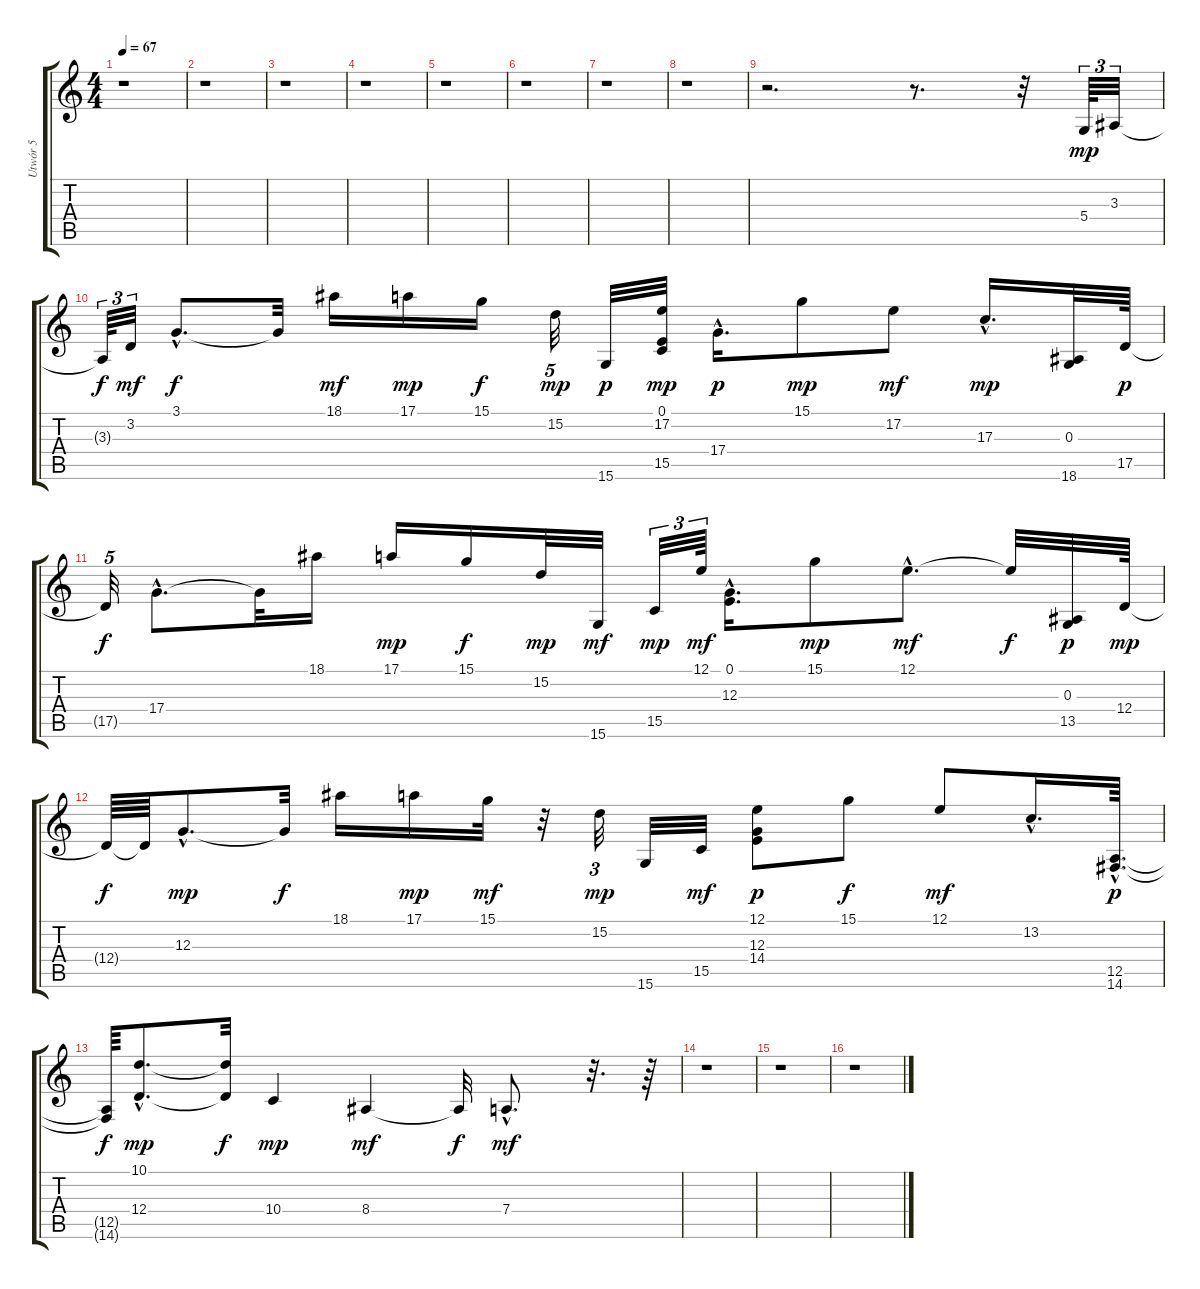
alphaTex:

\track ("Utwór 5" "Utwór 5") {instrument acousticgrandpiano}
\staff {score tabs}
\tuning (E4 B3 G3 D3 A2 E2) {hide}
\ts (4 4)
\tempo 67
\clef g2
\ks c
r.1{dy mp instrument acousticgrandpiano} |
r.1 |
r.1 |
r.1 |
r.1 |
r.1 |
r.1 |
r.1 |
r.2{d} r.8{d} r.32 5.4.64{tu (3 2)} 3.3.32{tu (3 2)} |
3.3{t}.64{tu (3 2) dy f} 3.2.32{tu (3 2) dy mf} 3.1{hac}.8{d dy f} 3.1{t}.32 18.1.16{dy mf} 17.1.16{dy mp} 15.1.16{dy f} 15.2.32{tu (5 4) dy mp} 15.6.32{dy p} (0.1 17.2 15.5).32{dy mp} 17.4{hac}.16{d dy p} 15.1.8{dy mp} 17.2.8{dy mf} 17.3{hac}.16{d dy mp} (0.3 18.6).32 17.5.64{dy p} |
17.5{t}.32{tu (5 4) dy f} 17.4{hac}.8{d} 17.4{t}.32 18.1.16 17.1.16{dy mp} 15.1.16{dy f} 15.2.32{dy mp} 15.6.32{dy mf} 15.5.32{tu (3 2) dy mp} 12.1.64{tu (3 2) dy mf} (0.1{hac} 12.3{hac}).16{d} 15.1.8{dy mp} 12.1{hac}.8{d dy mf} 12.1{t}.32{dy f} (0.3 13.5).32{dy p} 12.4.64{dy mp} |
12.4{t}.64{dy f} 12.4{t}.64 12.3{hac}.8{d dy mp} 12.3{t}.32{dy f} 18.1.16 17.1.16{dy mp} 15.1.32{dy mf} r.32 15.2.32{tu (3 2) dy mp} 15.6.32 15.5.32{dy mf} (12.1 12.3 14.4).8{dy p} 15.1.8{dy f} 12.1.8{dy mf} 13.2{hac}.16{d} (12.5{hac} 14.6{hac}).64{d dy p} |
(12.5{t} 14.6{t}).64{dy f} (10.1{hac} 12.4{hac}).8{d dy mp} (10.1{t} 12.4{t}).32{dy f} 10.4.4{dy mp} 8.4.4{dy mf} 8.4{t}.32{dy f} 7.4{hac}.8{d dy mf} r.32{d} r.64 |
r.1 |
r.1 |
r.1
